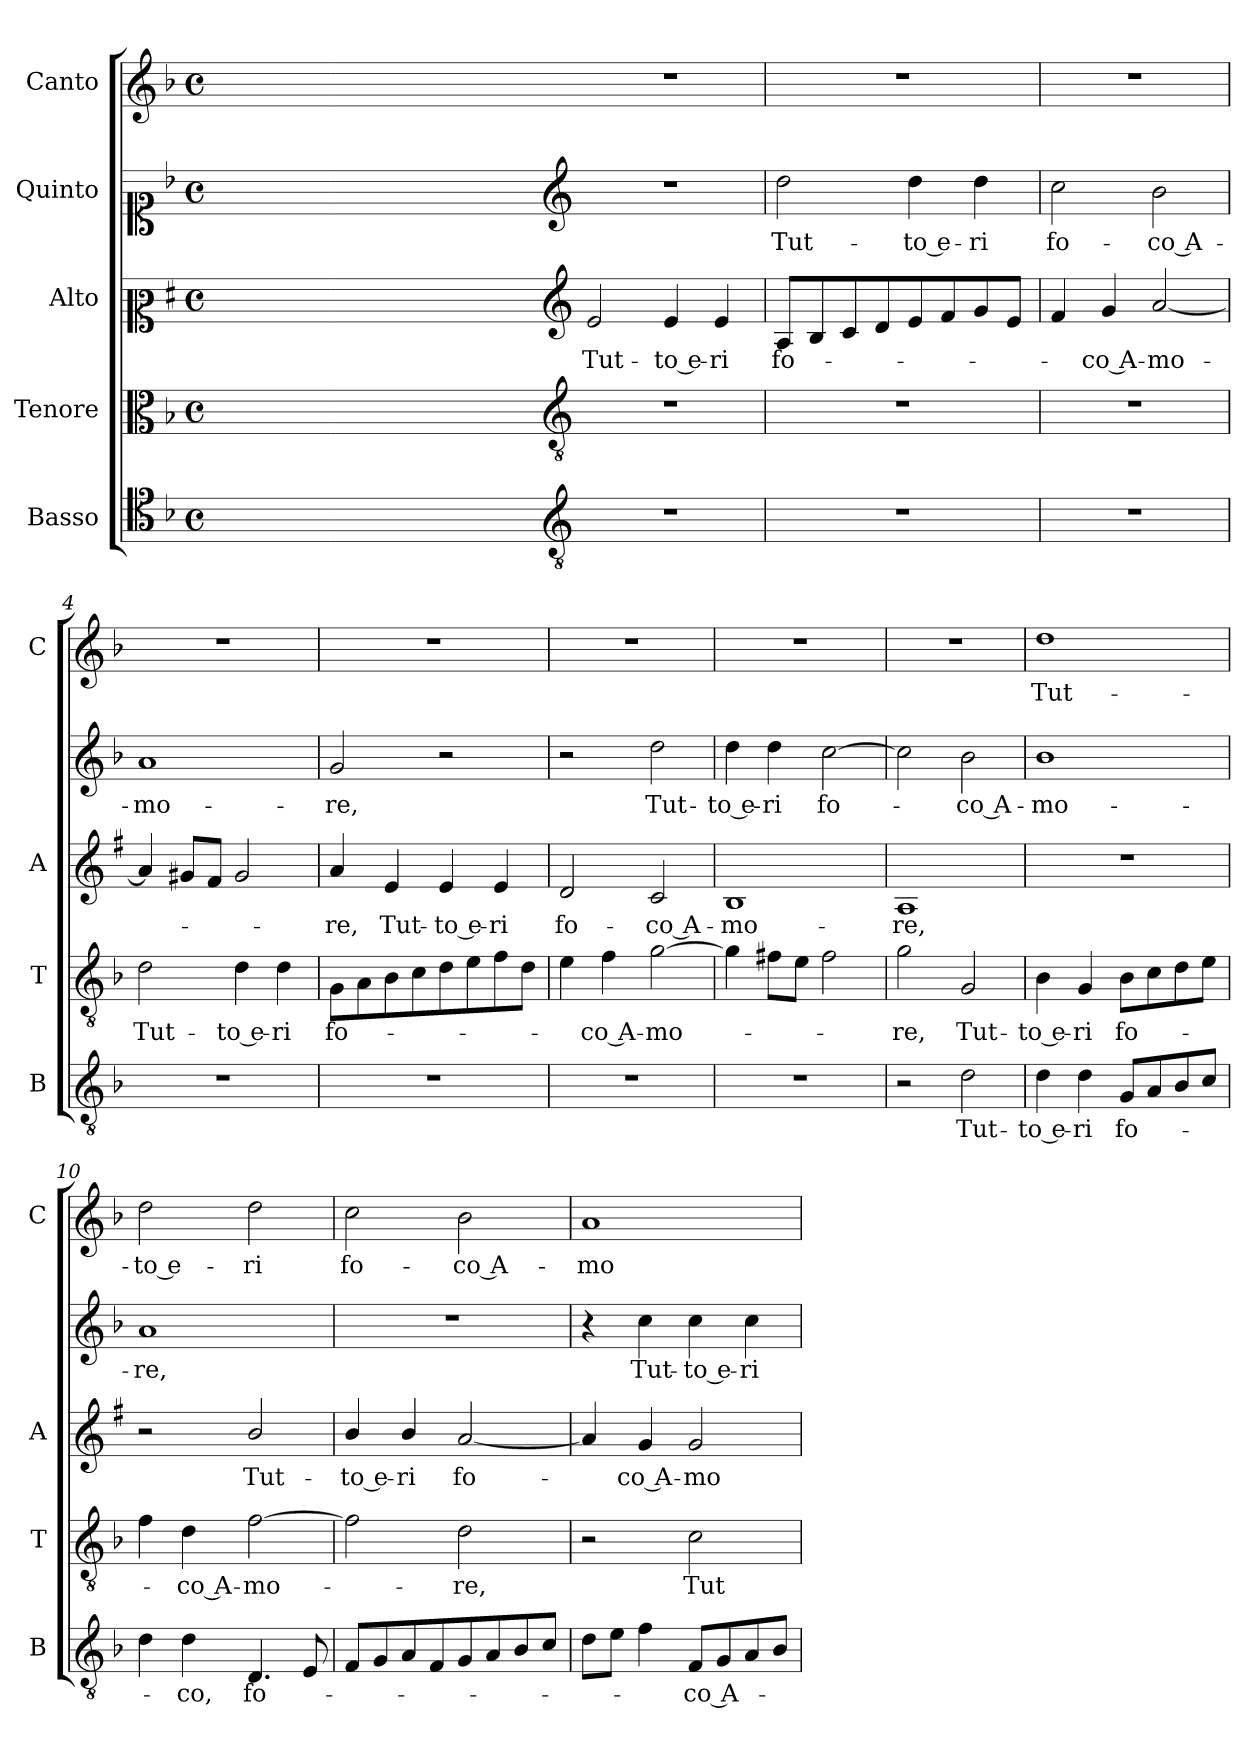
**kern	**text	**kern	**text	**kern	**text	**kern	**text	**kern	**text
*part5	*part5	*part4	*part4	*part3	*part3	*part2	*part2	*part1	*part1
*staff5	*staff5	*staff4	*staff4	*staff3	*staff3	*staff2	*staff2	*staff1	*staff1
*I"Basso	*	*I"Tenore	*	*I"Alto	*	*I"Quinto	*	*I"Canto	*
*I'B	*	*I'T	*	*I'A	*	*	*	*I'C	*
*clefC4	*	*clefC3	*	*clefC2	*	*clefC1	*	*clefG2	*
*	*	*	*	*ITrd1c2	*	*	*	*	*
*k[b-]	*	*k[b-]	*	*k[b-]	*	*k[b-]	*	*k[b-]	*
*F:	*	*F:	*	*F:	*	*F:	*	*F:	*
*M4/4	*	*M4/4	*	*M4/4	*	*M4/4	*	*M4/4	*
*met(c)	*	*met(c)	*	*met(c)	*	*met(c)	*	*met(c)	*
=	=	=	=	=	=	=	=	=	=
1ryy	.	1ryy	.	1ryy	.	1ryy	.	1ryy	.
=1X-	=1X-	=1X-	=1X-	=1X-	=1X-	=1X-	=1X-	=1X-	=1X-
4ryy	.	4ryy	.	4ryy	.	4ryy	.	4ryy	.
4ryy	.	4ryy	.	4ryy	.	4ryy	.	4ryy	.
4ryy	.	4ryy	.	4ryy	.	4ryy	.	4ryy	.
4ryy	.	4ryy	.	4ryy	.	4ryy	.	4ryy	.
=1-	=1-	=1-	=1-	=1-	=1-	=1-	=1-	=1-	=1-
*clefGv2	*	*clefGv2	*	*clefG2	*	*clefG2	*	*	*
!	!	!	!	!	!LO:LY:b	!	!	!	!
1r	.	1r	.	2d/	Tut-	1r	.	1r	.
!	!	!	!	!	!LO:LY:b	!	!	!	!
.	.	.	.	4d/	-to e-	.	.	.	.
!	!	!	!	!	!LO:LY:b	!	!	!	!
.	.	.	.	4d/	-ri	.	.	.	.
=2	=2	=2	=2	=2	=2	=2	=2	=2	=2
!	!	!	!	!	!LO:LY:b	!	!LO:LY:b	!	!
1r	.	1r	.	8G/L	fo-	2dd\	Tut-	1r	.
.	.	.	.	8A/	.	.	.	.	.
.	.	.	.	8B-/	.	.	.	.	.
.	.	.	.	8c/	.	.	.	.	.
!	!	!	!	!	!	!	!LO:LY:b	!	!
.	.	.	.	8d/	.	4dd\	-to e-	.	.
.	.	.	.	8e/	.	.	.	.	.
!	!	!	!	!	!	!	!LO:LY:b	!	!
.	.	.	.	8f/	.	4dd\	-ri	.	.
.	.	.	.	8d/J	.	.	.	.	.
=3	=3	=3	=3	=3	=3	=3	=3	=3	=3
!	!	!	!	!	!	!	!LO:LY:b	!	!
1r	.	1r	.	4e/	.	2cc\	fo-	1r	.
!	!	!	!	!	!LO:LY:b	!	!	!	!
.	.	.	.	4f/	-co A-	.	.	.	.
!	!	!	!	!	!LO:LY:b	!	!LO:LY:b	!	!
.	.	.	.	[2g/	-mo-	2b-\	-co A-	.	.
=4	=4	=4	=4	=4	=4	=4	=4	=4	=4
!	!	!	!LO:LY:b	!	!	!	!LO:LY:b	!	!
1r	.	2d\	Tut-	4g/]	.	1a	-mo-	1r	.
.	.	.	.	8f#X/L	.	.	.	.	.
.	.	.	.	8e/J	.	.	.	.	.
!	!	!	!LO:LY:b	!	!	!	!	!	!
.	.	4d\	-to e-	2f#/	.	.	.	.	.
!	!	!	!LO:LY:b	!	!	!	!	!	!
.	.	4d\	-ri	.	.	.	.	.	.
=5	=5	=5	=5	=5	=5	=5	=5	=5	=5
!	!	!	!LO:LY:b	!	!LO:LY:b	!	!LO:LY:b	!	!
1r	.	8G\L	fo-	4g/	-re,	2g/	-re,	1r	.
.	.	8A\	.	.	.	.	.	.	.
!	!	!	!	!	!LO:LY:b	!	!	!	!
.	.	8B-\	.	4d/	Tut-	.	.	.	.
.	.	8c\	.	.	.	.	.	.	.
!	!	!	!	!	!LO:LY:b	!	!	!	!
.	.	8d\	.	4d/	-to e-	2r	.	.	.
.	.	8e\	.	.	.	.	.	.	.
!	!	!	!	!	!LO:LY:b	!	!	!	!
.	.	8f\	.	4d/	-ri	.	.	.	.
.	.	8d\J	.	.	.	.	.	.	.
=6	=6	=6	=6	=6	=6	=6	=6	=6	=6
!	!	!	!	!	!LO:LY:b	!	!	!	!
1r	.	4e\	.	2c/	fo-	2r	.	1r	.
!	!	!	!LO:LY:b	!	!	!	!	!	!
.	.	4f\	-co A-	.	.	.	.	.	.
!	!	!	!LO:LY:b	!	!LO:LY:b	!	!LO:LY:b	!	!
.	.	[2g\	-mo-	2B-/	-co A-	2dd\	Tut-	.	.
!!LO:LB:g=z
=7	=7	=7	=7	=7	=7	=7	=7	=7	=7
!	!	!	!	!	!LO:LY:b	!	!LO:LY:b	!	!
1r	.	4g\]	.	1A	-mo-	4dd\	-to e-	1r	.
!	!	!	!	!	!	!	!LO:LY:b	!	!
.	.	8f#X\L	.	.	.	4dd\	-ri	.	.
.	.	8e\J	.	.	.	.	.	.	.
!	!	!	!	!	!	!	!LO:LY:b	!	!
.	.	2f#\	.	.	.	[2cc\	fo-	.	.
=8	=8	=8	=8	=8	=8	=8	=8	=8	=8
!	!	!	!LO:LY:b	!	!LO:LY:b	!	!	!	!
2r	.	2g\	-re,	1G	-re,	2cc\]	.	1r	.
!	!LO:LY:b	!	!LO:LY:b	!	!	!	!LO:LY:b	!	!
2d\	Tut-	2G/	Tut-	.	.	2b-\	-co A-	.	.
=9	=9	=9	=9	=9	=9	=9	=9	=9	=9
!	!LO:LY:b	!	!LO:LY:b	!	!	!	!LO:LY:b	!	!LO:LY:b
4d\	-to e-	4B-\	-to e-	1r	.	1b-	-mo-	1dd	Tut-
!	!LO:LY:b	!	!LO:LY:b	!	!	!	!	!	!
4d\	-ri	4G/	-ri	.	.	.	.	.	.
!	!LO:LY:b	!	!LO:LY:b	!	!	!	!	!	!
8G/L	fo-	8B-\L	fo-	.	.	.	.	.	.
8A/	.	8c\	.	.	.	.	.	.	.
8B-/	.	8d\	.	.	.	.	.	.	.
8c/J	.	8e\J	.	.	.	.	.	.	.
=10	=10	=10	=10	=10	=10	=10	=10	=10	=10
!	!	!	!	!	!	!	!LO:LY:b	!	!LO:LY:b
4d\	.	4f\	.	2r	.	1a	-re,	2dd\	-to e-
!	!LO:LY:b	!	!LO:LY:b	!	!	!	!	!	!
4d\	-co,	4d\	-co A-	.	.	.	.	.	.
!	!LO:LY:b	!	!LO:LY:b	!	!LO:LY:b	!	!	!	!LO:LY:b
4.D/	fo-	[2f\	-mo-	2a/	Tut-	.	.	2dd\	-ri
8E/	.	.	.	.	.	.	.	.	.
=11	=11	=11	=11	=11	=11	=11	=11	=11	=11
!	!	!	!	!	!LO:LY:b	!	!	!	!LO:LY:b
8F/L	.	2f\]	.	4a/	-to e-	1r	.	2cc\	fo-
8G/	.	.	.	.	.	.	.	.	.
!	!	!	!	!	!LO:LY:b	!	!	!	!
8A/	.	.	.	4a/	-ri	.	.	.	.
8F/	.	.	.	.	.	.	.	.	.
!	!	!	!LO:LY:b	!	!LO:LY:b	!	!	!	!LO:LY:b
8G/	.	2d\	-re,	[2g/	fo-	.	.	2b-\	-co A-
8A/	.	.	.	.	.	.	.	.	.
8B-/	.	.	.	.	.	.	.	.	.
8c/J	.	.	.	.	.	.	.	.	.
=12	=12	=12	=12	=12	=12	=12	=12	=12	=12
!	!	!	!	!	!	!	!	!	!LO:LY:b
8d\L	.	2r	.	4g/]	.	4r	.	1a	-mo-
8e\J	.	.	.	.	.	.	.	.	.
!	!	!	!	!	!LO:LY:b	!	!LO:LY:b	!	!
4f\	.	.	.	4f/	-co A-	4cc\	Tut-	.	.
!	!LO:LY:b	!	!LO:LY:b	!	!LO:LY:b	!	!LO:LY:b	!	!
8F/L	-co A-	2c\	Tut-	2f/	-mo-	4cc\	-to e-	.	.
8G/	.	.	.	.	.	.	.	.	.
!	!	!	!	!	!	!	!LO:LY:b	!	!
8A/	.	.	.	.	.	4cc\	-ri	.	.
8B-/J	.	.	.	.	.	.	.	.	.
=	=	=	=	=	=	=	=	=	=
*-	*-	*-	*-	*-	*-	*-	*-	*-	*-
